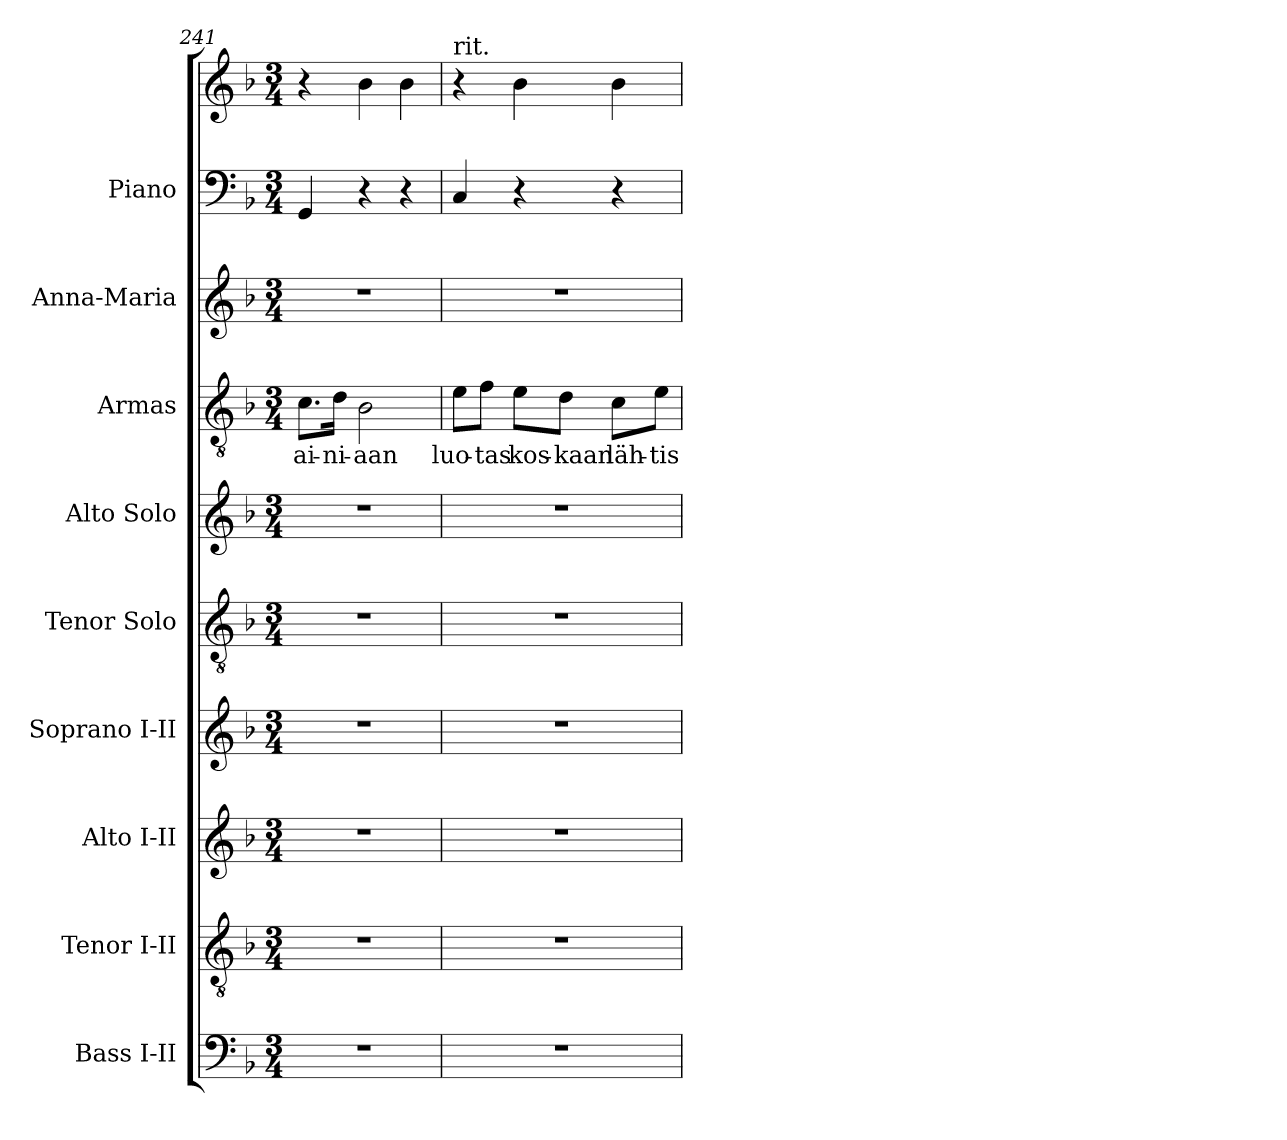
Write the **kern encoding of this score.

**kern	**kern	**kern	**kern	**kern	**kern	**kern	**text	**kern	**kern	**kern
*part9	*part8	*part7	*part6	*part5	*part4	*part3	*part3	*part2	*part1	*part1
*staff10	*staff9	*staff8	*staff7	*staff6	*staff5	*staff4	*staff4	*staff3	*staff2	*staff1
*I"Bass I-II	*I"Tenor I-II	*I"Alto I-II	*I"Soprano I-II	*I"Tenor Solo	*I"Alto Solo	*I"Armas	*	*I"Anna-Maria	*I"Piano	*
*I'B.	*I'T.	*I'A.	*I'S.	*I'T. Solo	*I'A. Solo	*I'Armas	*	*I'A-M	*I'Pno.	*
*clefF4	*clefGv2	*clefG2	*clefG2	*clefGv2	*clefG2	*clefGv2	*	*clefG2	*clefF4	*clefG2
*	*ITrd7c12	*	*	*ITrd7c12	*	*ITrd7c12	*	*	*	*
*k[b-]	*k[b-]	*k[b-]	*k[b-]	*k[b-]	*k[b-]	*k[b-]	*	*k[b-]	*k[b-]	*k[b-]
*F:	*F:	*F:	*F:	*F:	*F:	*F:	*	*F:	*F:	*F:
*M3/4	*M3/4	*M3/4	*M3/4	*M3/4	*M3/4	*M3/4	*	*M3/4	*M3/4	*M3/4
=241	=241	=241	=241	=241	=241	=241	=241	=241	=241	=241
!LO:N:vis=1	!LO:N:vis=1	!LO:N:vis=1	!LO:N:vis=1	!LO:N:vis=1	!LO:N:vis=1	!	!	!	!	!
!	!	!	!	!	!	!	!LO:LY:b:color=#000000	!LO:N:vis=1	!	!
2.r	2.r	2.r	2.r	2.r	2.r	8.Ci\L	ai-	2.r	4GGi/	4r
!	!	!	!	!	!	!	!LO:LY:b:color=#000000	!	!	!
.	.	.	.	.	.	16Di\Jk	-ni-	.	.	.
!	!	!	!	!	!	!	!LO:LY:b:color=#000000	!	!	!
.	.	.	.	.	.	2BB-i\	-aan	.	4r	4b-i\
.	.	.	.	.	.	.	.	.	4r	4b-i\
=242	=242	=242	=242	=242	=242	=242	=242	=242	=242	=242
!LO:N:vis=1	!LO:N:vis=1	!LO:N:vis=1	!LO:N:vis=1	!LO:N:vis=1	!LO:N:vis=1	!	!	!	!	!
!	!	!	!	!	!	!	!	!	!	!LO:TX:t=rit.
!	!	!	!	!	!	!	!LO:LY:b:color=#000000	!LO:N:vis=1	!	!
2.r	2.r	2.r	2.r	2.r	2.r	8Ei\L	luo-	2.r	4Ci/	4r
!	!	!	!	!	!	!	!LO:LY:b:color=#000000	!	!	!
.	.	.	.	.	.	8Fi\J	-tas	.	.	.
!	!	!	!	!	!	!	!LO:LY:b:color=#000000	!	!	!
.	.	.	.	.	.	8Ei\L	kos-	.	4r	4b-i\
!	!	!	!	!	!	!	!LO:LY:b:color=#000000	!	!	!
.	.	.	.	.	.	8Di\J	-kaan	.	.	.
!	!	!	!	!	!	!	!LO:LY:b:color=#000000	!	!	!
.	.	.	.	.	.	8Ci\L	läh-	.	4r	4b-i\
!	!	!	!	!	!	!	!LO:LY:b:color=#000000	!	!	!
.	.	.	.	.	.	8Ei\J	-tis	.	.	.
=	=	=	=	=	=	=	=	=	=	=
*-	*-	*-	*-	*-	*-	*-	*-	*-	*-	*-
